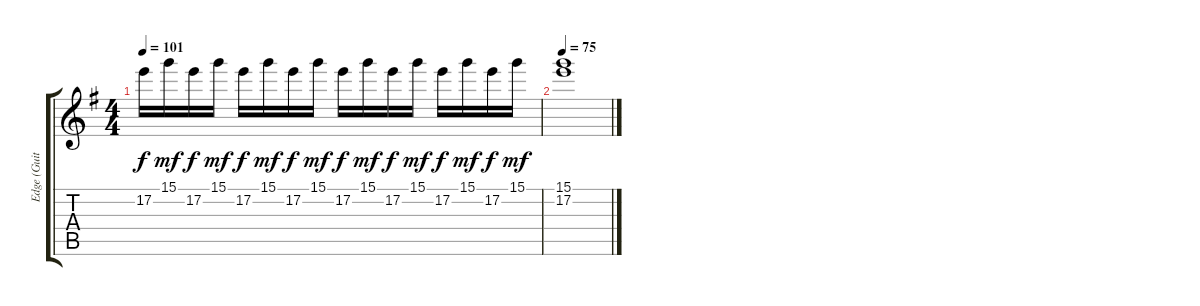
\track ("Edge (Guitar 3)" "Edge (Guit") {instrument distortionguitar}
\staff {score tabs}
\tuning (E4 B3 G3 D3 A2 E2) {hide}
\ts (4 4)
\tempo 101
\clef g2
\ks eminor
17.2.16{dy f} 15.1.16{dy mf} 17.2.16{dy f} 15.1.16{dy mf} 17.2.16{dy f} 15.1.16{dy mf} 17.2.16{dy f} 15.1.16{dy mf} 17.2.16{dy f} 15.1.16{dy mf} 17.2.16{dy f} 15.1.16{dy mf} 17.2.16{dy f} 15.1.16{dy mf} 17.2.16{dy f} 15.1.16{dy mf} |
\tempo 75
(15.1 17.2).1
